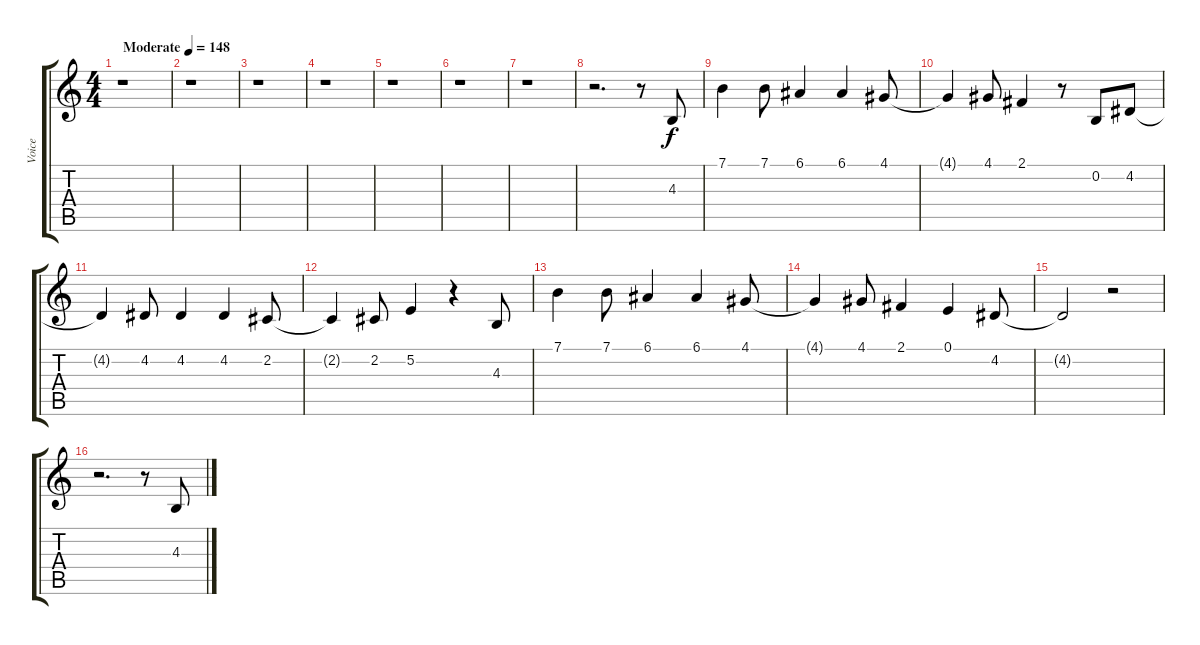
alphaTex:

\track ("Voice" "Voice") {instrument clarinet}
\staff {score tabs}
\tuning (E4 B3 G3 D3 A2 E2) {hide}
\ts (4 4)
\tempo (148 "Moderate")
\clef g2
\ks c
r.1{dy f instrument clarinet} |
r.1 |
r.1 |
r.1 |
r.1 |
r.1 |
r.1 |
r.2{d} r.8 4.3.8 |
7.1.4 7.1.8 6.1.4 6.1.4 4.1.8 |
4.1{t}.4 4.1.8 2.1.4 r.8 0.2.8 4.2.8 |
4.2{t}.4 4.2.8 4.2.4 4.2.4 2.2.8 |
2.2{t}.4 2.2.8 5.2.4 r.4 4.3.8 |
7.1.4 7.1.8 6.1.4 6.1.4 4.1.8 |
4.1{t}.4 4.1.8 2.1.4 0.1.4 4.2.8 |
4.2{t}.2 r.2 |
r.2{d} r.8 4.3.8
